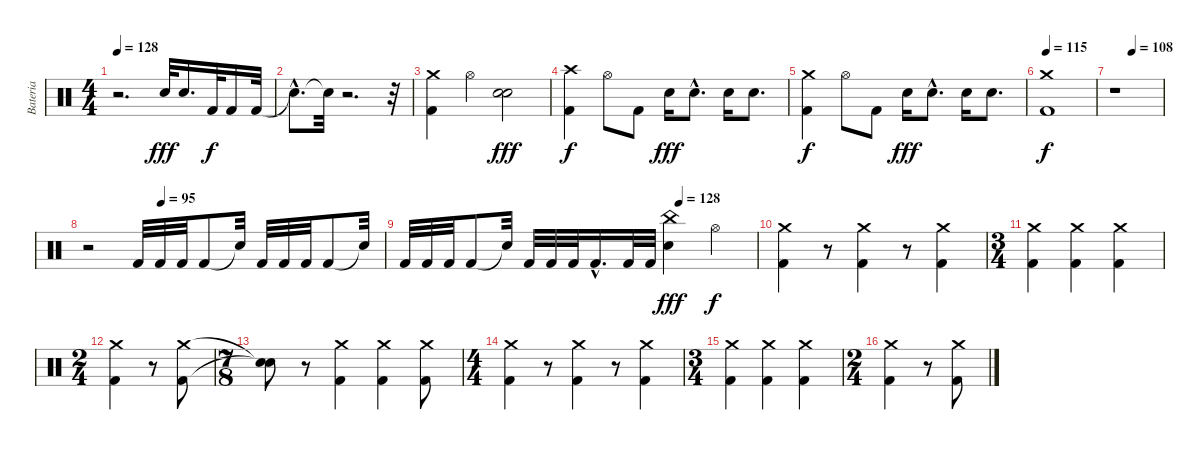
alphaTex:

\track ("Bateria" "Bateria") {instrument percussion}
\staff {score}
\articulation defaults
\ts (4 4)
\tempo 128
\clef neutral
\ks c
r.2{d dy fff} "Electric Snare (hit)".32 "Electric Snare (hit)".16{d} "Kick (hit) 2".32{dy f} "Kick (hit) 2".16 "Kick (hit) 2".32 |
"Snare (hit)"{hac t}.8{d} "Snare (hit)"{t}.32 r.2{d} r.32 |
("Crash medium (hit)" "Kick (hit) 2").4 "Hi-Hat (open)".4 ("Electric Snare (hit)" "Electric Snare (hit)").2{dy fff} |
("Crash high (hit)" "Kick (hit) 2").4{dy f} "Hi-Hat (open)".8 "Kick (hit) 2".8 "Electric Snare (hit)".16{dy fff} "Electric Snare (hit)"{hac}.8{d} "Electric Snare (hit)".16 "Electric Snare (hit)".8{d} |
("Crash medium (hit)" "Kick (hit) 2").4{dy f} "Hi-Hat (open)".8 "Kick (hit) 2".8 "Electric Snare (hit)".16{dy fff} "Electric Snare (hit)"{hac}.8{d} "Electric Snare (hit)".16 "Electric Snare (hit)".8{d} |
\tempo 115
("Crash medium (hit)" "Kick (hit) 2").1{dy f} |
\tempo (108 0.375)
r.1 |
\tempo (95 0.25)
r.2 "Kick (hit) 2".32 "Kick (hit) 2".32 "Kick (hit) 2".32 "Kick (hit) 2".8 "Snare (hit)"{t}.32 "Kick (hit) 2".32 "Kick (hit) 2".32 "Kick (hit) 2".32 "Kick (hit) 2".8 "Snare (hit)"{t}.32 |
\tempo (128 0.78125)
"Kick (hit) 2".32 "Kick (hit) 2".32 "Kick (hit) 2".32 "Kick (hit) 2".8 "Snare (hit)"{t}.32 "Kick (hit) 2".32 "Kick (hit) 2".32 "Kick (hit) 2".32 "Kick (hit) 2"{hac}.16{d} "Kick (hit) 2".32 "Kick (hit) 2".32 ("China (hit)" "Electric Snare (hit)").4{dy fff} "Hi-Hat (open)".4{dy f} |
("Kick (hit) 2" "Crash medium (hit)").4{volume 16} r.8 ("Kick (hit) 2" "Crash medium (hit)").4{volume 16} r.8 ("Kick (hit) 2" "Crash medium (hit)").4{volume 16} |
\ts (3 4)
("Kick (hit) 2" "Crash medium (hit)").4{volume 16} ("Kick (hit) 2" "Crash medium (hit)").4{volume 16} ("Kick (hit) 2" "Crash medium (hit)").4{volume 16} |
\ts (2 4)
("Kick (hit) 2" "Crash medium (hit)").4{volume 16} r.8 ("Kick (hit) 2" "Crash medium (hit)").8{volume 16} |
\ts (7 8)
("Snare (hit)"{t} "Snare (hit)"{t}).8 r.8 ("Kick (hit) 2" "Crash medium (hit)").4{volume 16} ("Kick (hit) 2" "Crash medium (hit)").4{volume 16} ("Kick (hit) 2" "Crash medium (hit)").8{volume 16} |
\ts (4 4)
("Kick (hit) 2" "Crash medium (hit)").4{volume 16} r.8 ("Kick (hit) 2" "Crash medium (hit)").4{volume 16} r.8 ("Kick (hit) 2" "Crash medium (hit)").4{volume 16} |
\ts (3 4)
("Kick (hit) 2" "Crash medium (hit)").4{volume 16} ("Kick (hit) 2" "Crash medium (hit)").4{volume 16} ("Kick (hit) 2" "Crash medium (hit)").4{volume 16} |
\ts (2 4)
("Kick (hit) 2" "Crash medium (hit)").4{volume 16} r.8 ("Kick (hit) 2" "Crash medium (hit)").8{volume 16}
